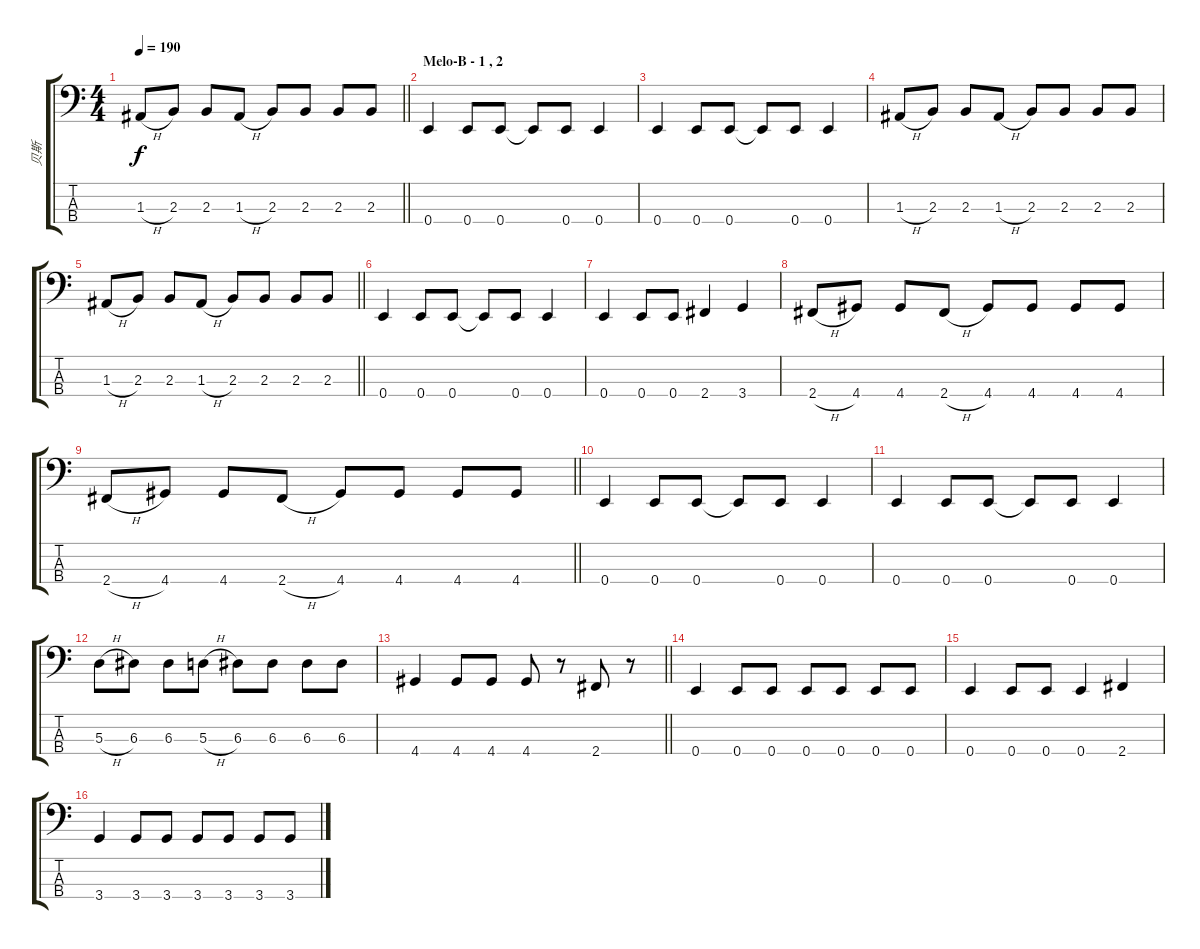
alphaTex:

\track ("贝斯" "贝斯") {instrument electricbassfinger}
\staff {score tabs}
\tuning (G2 D2 A1 E1) {hide}
\ts (4 4)
\tempo 190
\clef f4
\barLineRight lightlight
\ks c
1.3{h}.8{dy f} 2.3.8 2.3.8 1.3{h}.8 2.3.8 2.3.8 2.3.8 2.3.8 |
\section ("" "Melo-B - 1 , 2")
0.4.4 0.4.8 0.4.8 0.4{t}.8 0.4.8 0.4.4 |
0.4.4 0.4.8 0.4.8 0.4{t}.8 0.4.8 0.4.4 |
1.3{h}.8 2.3.8 2.3.8 1.3{h}.8 2.3.8 2.3.8 2.3.8 2.3.8 |
\barLineRight lightlight
1.3{h}.8 2.3.8 2.3.8 1.3{h}.8 2.3.8 2.3.8 2.3.8 2.3.8 |
0.4.4 0.4.8 0.4.8 0.4{t}.8 0.4.8 0.4.4 |
0.4.4 0.4.8 0.4.8 2.4.4 3.4.4 |
2.4{h}.8 4.4.8 4.4.8 2.4{h}.8 4.4.8 4.4.8 4.4.8 4.4.8 |
\barLineRight lightlight
2.4{h}.8 4.4.8 4.4.8 2.4{h}.8 4.4.8 4.4.8 4.4.8 4.4.8 |
0.4.4 0.4.8 0.4.8 0.4{t}.8 0.4.8 0.4.4 |
0.4.4 0.4.8 0.4.8 0.4{t}.8 0.4.8 0.4.4 |
5.3{h}.8 6.3.8 6.3.8 5.3{h}.8 6.3.8 6.3.8 6.3.8 6.3.8 |
\barLineRight lightlight
4.4.4 4.4.8 4.4.8 4.4.8 r.8 2.4.8 r.8 |
0.4.4 0.4.8 0.4.8 0.4.8 0.4.8 0.4.8 0.4.8 |
0.4.4 0.4.8 0.4.8 0.4.4 2.4.4 |
3.4.4 3.4.8 3.4.8 3.4.8 3.4.8 3.4.8 3.4.8
